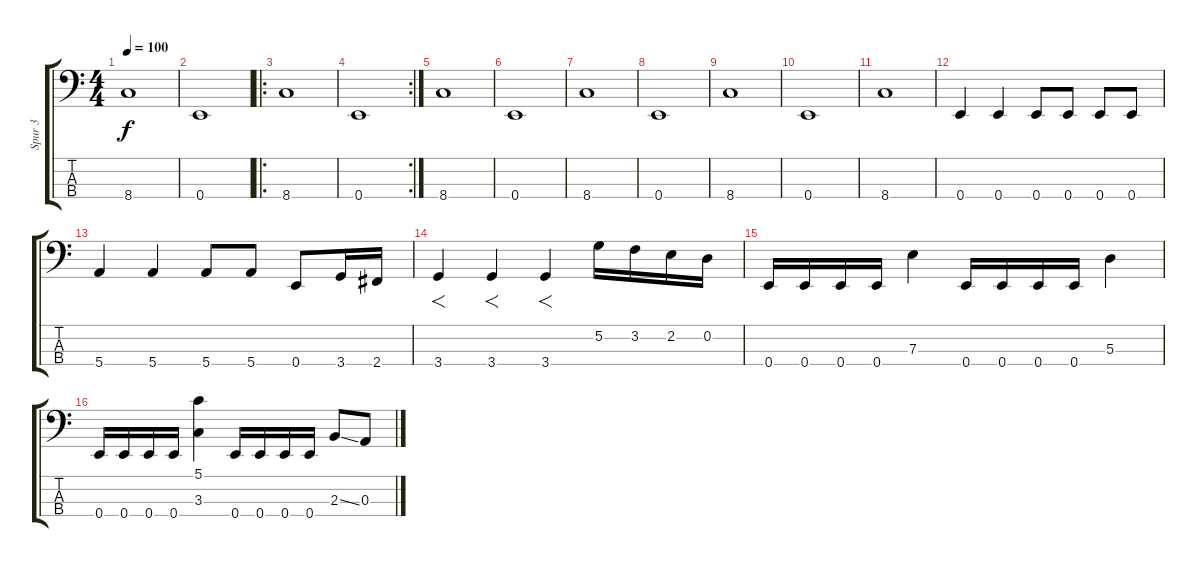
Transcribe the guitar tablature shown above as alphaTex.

\track ("Spur 3" "Spur 3") {instrument electricbasspick}
\staff {score tabs}
\tuning (G2 D2 A1 E1) {hide}
\ts (4 4)
\tempo 100
\clef f4
\ks c
8.4.1{dy f instrument electricbasspick} |
0.4.1 |
\ro
8.4.1 |
\rc 2
0.4.1 |
8.4.1 |
0.4.1 |
8.4.1 |
0.4.1 |
8.4.1 |
0.4.1 |
8.4.1 |
0.4.4 0.4.4 0.4.8 0.4.8 0.4.8 0.4.8 |
5.4.4 5.4.4 5.4.8 5.4.8 0.4.8 3.4.16 2.4.16 |
3.4.4{f} 3.4.4{f} 3.4.4{f} 5.2.16 3.2.16 2.2.16 0.2.16 |
0.4.16 0.4.16 0.4.16 0.4.16 7.3.4 0.4.16 0.4.16 0.4.16 0.4.16 5.3.4 |
0.4.16 0.4.16 0.4.16 0.4.16 (5.1 3.3).4 0.4.16 0.4.16 0.4.16 0.4.16 2.3{ss}.8 0.3.8
